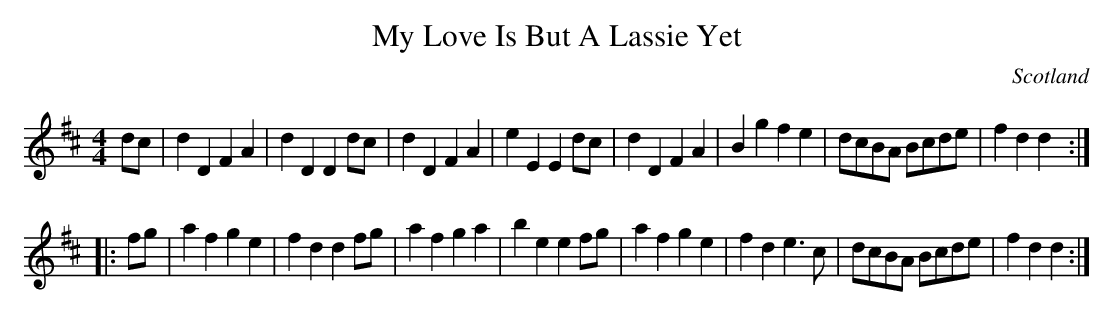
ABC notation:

X:1
T:My Love Is But A Lassie Yet
M:4/4
O:Scotland
K:D major
dc|\
d2D2 F2A2|d2D2 D2dc|d2D2 F2A2|e2E2 E2dc|\
d2D2 F2A2|B2g2 f2e2|dcBA Bcde|f2d2 d2::
fg|\
a2f2 g2e2|f2d2 d2fg|a2f2 g2a2|b2e2 e2fg|\
a2f2 g2e2|f2d2 e3c|dcBA Bcde|f2d2 d2:|
